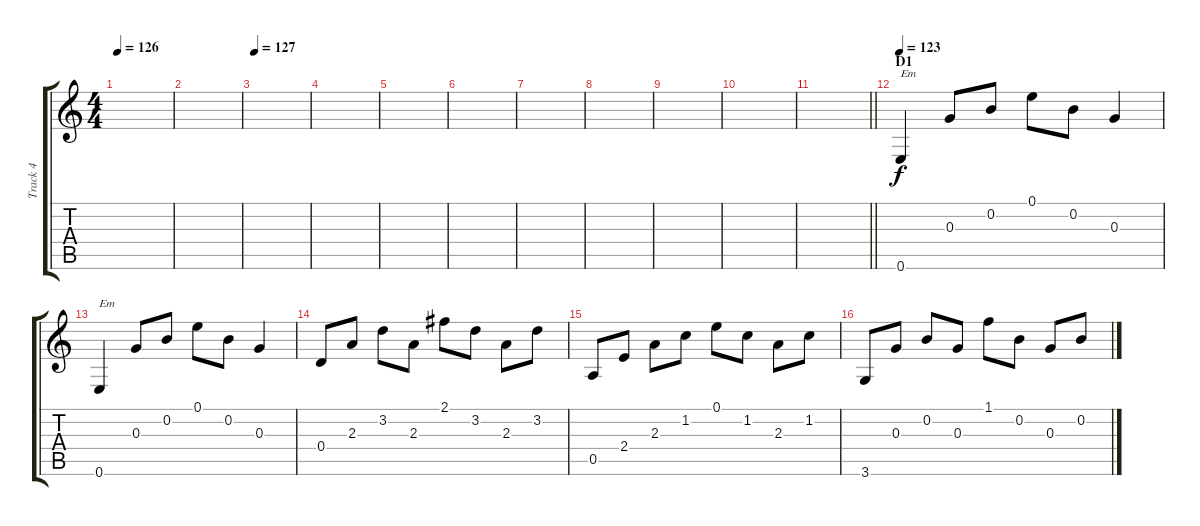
\track ("Track 4" "Track 4") {instrument acousticguitarsteel}
\staff {score tabs}
\tuning (E4 B3 G3 D3 A2 E2) {hide}
\ts (4 4)
\tempo 126
\clef g2
\ks c
|
|
\tempo 127
|
|
|
|
|
|
|
|
\barLineRight lightlight
|
\section ("" "D1")
\tempo 123
0.6.4{txt "Em"} 0.3.8 0.2.8 0.1.8 0.2.8 0.3.4 |
0.6.4{txt "Em"} 0.3.8 0.2.8 0.1.8 0.2.8 0.3.4 |
0.4.8 2.3.8 3.2.8 2.3.8 2.1.8 3.2.8 2.3.8 3.2.8 |
0.5.8 2.4.8 2.3.8 1.2.8 0.1.8 1.2.8 2.3.8 1.2.8 |
3.6.8 0.3.8 0.2.8 0.3.8 1.1.8 0.2.8 0.3.8 0.2.8
